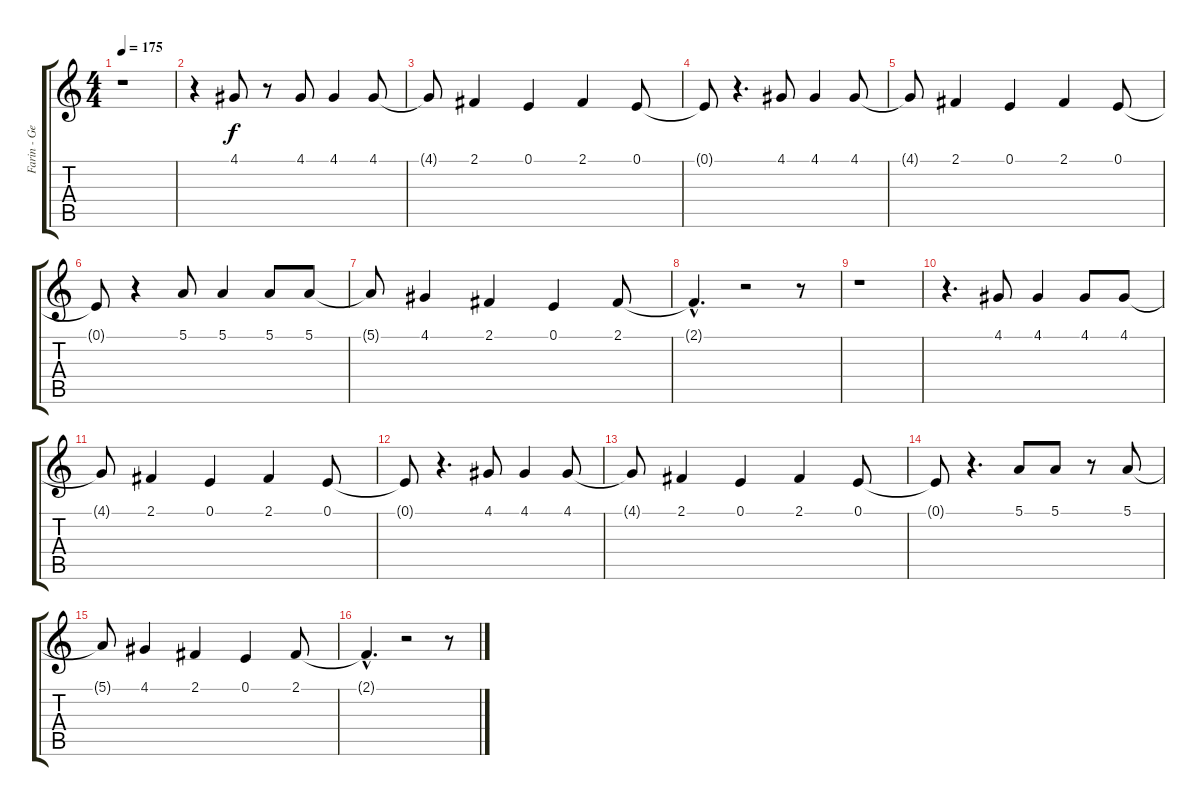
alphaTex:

\track ("Farin - Gesang" "Farin - Ge") {instrument tenorsax}
\staff {score tabs}
\tuning (E4 B3 G3 D3 A2 E2) {hide}
\ts (4 4)
\tempo 175
\clef g2
\ks c
r.1{dy f} |
r.4 4.1.8 r.8 4.1.8 4.1.4 4.1.8 |
4.1{t}.8 2.1.4 0.1.4 2.1.4 0.1.8 |
0.1{t}.8 r.4{d} 4.1.8 4.1.4 4.1.8 |
4.1{t}.8 2.1.4 0.1.4 2.1.4 0.1.8 |
0.1{t}.8 r.4 5.1.8 5.1.4 5.1.8 5.1.8 |
5.1{t}.8 4.1.4 2.1.4 0.1.4 2.1.8 |
2.1{hac t}.4{d} r.2 r.8 |
r.1 |
r.4{d} 4.1.8 4.1.4 4.1.8 4.1.8 |
4.1{t}.8 2.1.4 0.1.4 2.1.4 0.1.8 |
0.1{t}.8 r.4{d} 4.1.8 4.1.4 4.1.8 |
4.1{t}.8 2.1.4 0.1.4 2.1.4 0.1.8 |
0.1{t}.8 r.4{d} 5.1.8 5.1.8 r.8 5.1.8 |
5.1{t}.8 4.1.4 2.1.4 0.1.4 2.1.8 |
2.1{hac t}.4{d} r.2 r.8
